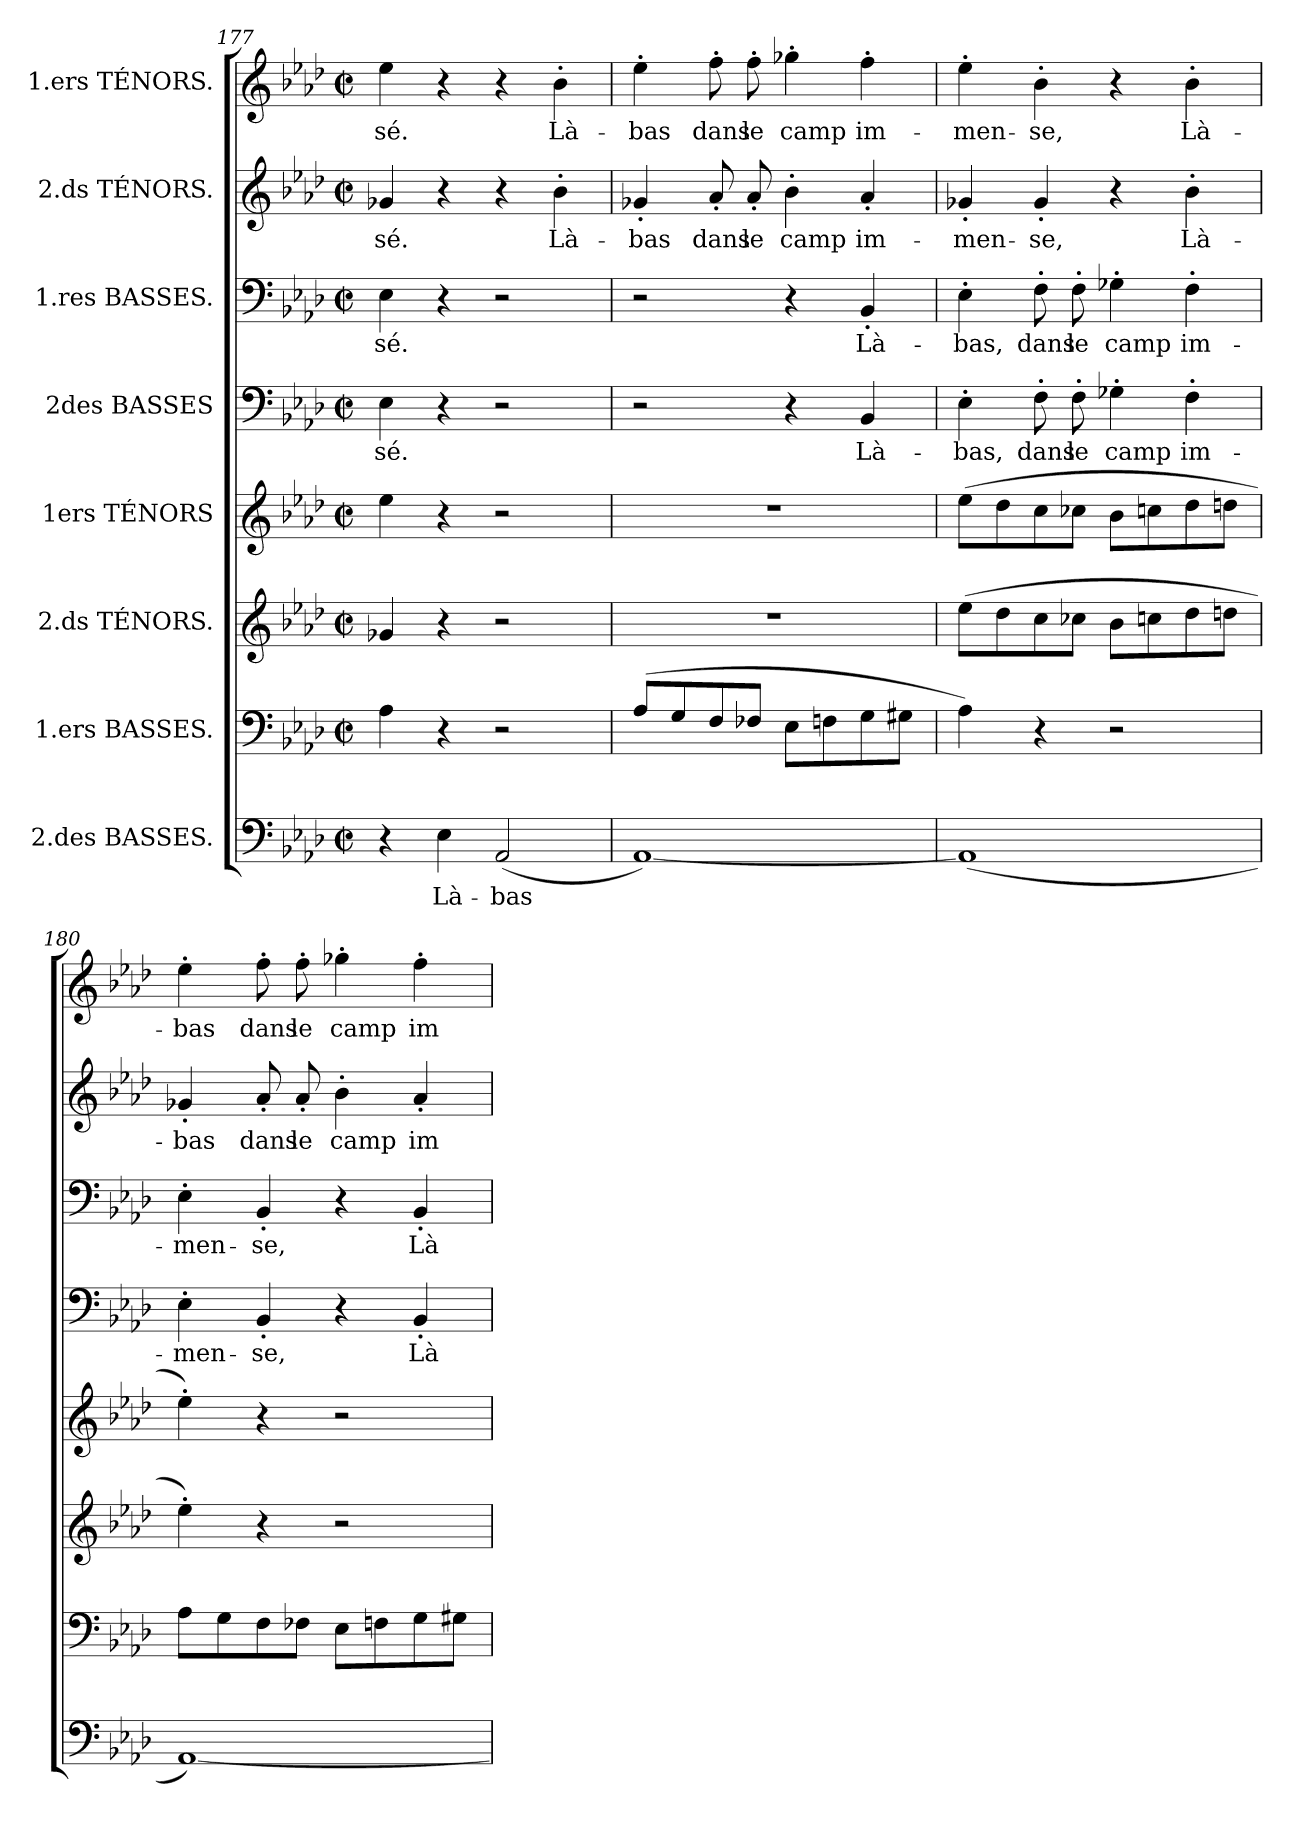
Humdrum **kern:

**kern	**text	**kern	**kern	**kern	**kern	**text	**kern	**text	**kern	**text	**kern	**text
*part8	*part8	*part7	*part6	*part5	*part4	*part4	*part3	*part3	*part2	*part2	*part1	*part1
*staff8	*staff8	*staff7	*staff6	*staff5	*staff4	*staff4	*staff3	*staff3	*staff2	*staff2	*staff1	*staff1
*I"2.des BASSES.	*	*I"1.ers BASSES.	*I"2.ds TÉNORS.	*I"1ers TÉNORS	*I"2des BASSES	*	*I"1.res BASSES.	*	*I"2.ds TÉNORS.	*	*I"1.ers TÉNORS.	*
*clefF4	*	*clefF4	*clefG2	*clefG2	*clefF4	*	*clefF4	*	*clefG2	*	*clefG2	*
*k[b-e-a-d-]	*	*k[b-e-a-d-]	*k[b-e-a-d-]	*k[b-e-a-d-]	*k[b-e-a-d-]	*	*k[b-e-a-d-]	*	*k[b-e-a-d-]	*	*k[b-e-a-d-]	*
*A-:	*	*A-:	*A-:	*A-:	*A-:	*	*A-:	*	*A-:	*	*A-:	*
*M2/2	*	*M2/2	*M2/2	*M2/2	*M2/2	*	*M2/2	*	*M2/2	*	*M2/2	*
*met(c|)	*	*met(c|)	*met(c|)	*met(c|)	*met(c|)	*	*met(c|)	*	*met(c|)	*	*met(c|)	*
=177	=177	=177	=177	=177	=177	=177	=177	=177	=177	=177	=177	=177
!	!	!	!	!	!	!LO:LY:b	!	!	!	!	!	!
!	!	!	!	!	!	!	!	!LO:LY:b	!	!	!	!
!	!	!	!	!	!	!	!	!	!	!LO:LY:b	!	!
!	!	!	!	!	!	!	!	!	!	!	!	!LO:LY:b
4r	.	4A-\	4g-X/	4ee-\	4E-\	-sé.	4E-\	-sé.	4g-X/	-sé.	4ee-\	-sé.
!	!LO:LY:b	!	!	!	!	!	!	!	!	!	!	!
4E-\	Là-	4r	4r	4r	4r	.	4r	.	4r	.	4r	.
!	!LO:LY:b	!	!	!	!	!	!	!	!	!	!	!
(<2AA-/	-bas	2r	2r	2r	2r	.	2r	.	4r	.	4r	.
!	!	!	!	!	!	!	!	!	!	!LO:LY:b	!	!
!	!	!	!	!	!	!	!	!	!	!	!	!LO:LY:b
.	.	.	.	.	.	.	.	.	4b-'>\	Là-	4b-'>\	Là-
=178	=178	=178	=178	=178	=178	=178	=178	=178	=178	=178	=178	=178
!	!	!	!	!	!	!	!	!	!	!LO:LY:b	!	!
!	!	!	!	!	!	!	!	!	!	!	!	!LO:LY:b
[<1AA-)	.	(<8A-/L	1r	1r	2r	.	2r	.	4g-X'</	-bas	4ee-'>\	-bas
.	.	8G/	.	.	.	.	.	.	.	.	.	.
!	!	!	!	!	!	!	!	!	!	!LO:LY:b	!	!
!	!	!	!	!	!	!	!	!	!	!	!	!LO:LY:b
.	.	8F/	.	.	.	.	.	.	8a-'</	dans	8ff'>\	dans
!	!	!	!	!	!	!	!	!	!	!LO:LY:b	!	!
!	!	!	!	!	!	!	!	!	!	!	!	!LO:LY:b
.	.	8F-X/J	.	.	.	.	.	.	8a-'</	le	8ff'>\	le
!	!	!	!	!	!	!	!	!	!	!LO:LY:b	!	!
!	!	!	!	!	!	!	!	!	!	!	!	!LO:LY:b
.	.	8E-\L	.	.	4r	.	4r	.	4b-'>\	camp	4gg-X'>\	camp
.	.	8Fn\	.	.	.	.	.	.	.	.	.	.
!	!	!	!	!	!	!LO:LY:b	!	!	!	!	!	!
!	!	!	!	!	!	!	!	!LO:LY:b	!	!	!	!
!	!	!	!	!	!	!	!	!	!	!LO:LY:b	!	!
!	!	!	!	!	!	!	!	!	!	!	!	!LO:LY:b
.	.	8G\	.	.	4BB-/	Là-	4BB-'</	Là-	4a-'</	im-	4ff'>\	im-
.	.	8G#X\J	.	.	.	.	.	.	.	.	.	.
=179	=179	=179	=179	=179	=179	=179	=179	=179	=179	=179	=179	=179
!	!	!	!	!	!	!LO:LY:b	!	!	!	!	!	!
!	!	!	!	!	!	!	!	!LO:LY:b	!	!	!	!
!	!	!	!	!	!	!	!	!	!	!LO:LY:b	!	!
!	!	!	!	!	!	!	!	!	!	!	!	!LO:LY:b
(<1AA-]	.	4A-\)	(>8ee-\L	(>8ee-\L	4E-'>\	-bas,	4E-'>\	-bas,	4g-X'</	-men-	4ee-'>\	-men-
.	.	.	8dd-\	8dd-\	.	.	.	.	.	.	.	.
!	!	!	!	!	!	!LO:LY:b	!	!	!	!	!	!
!	!	!	!	!	!	!	!	!LO:LY:b	!	!	!	!
!	!	!	!	!	!	!	!	!	!	!LO:LY:b	!	!
!	!	!	!	!	!	!	!	!	!	!	!	!LO:LY:b
.	.	4r	8cc\	8cc\	8F'>\	dans	8F'>\	dans	4g-'</	-se,	4b-'>\	-se,
!	!	!	!	!	!	!LO:LY:b	!	!	!	!	!	!
!	!	!	!	!	!	!	!	!LO:LY:b	!	!	!	!
.	.	.	8cc-X\J	8cc-X\J	8F'>\	le	8F'>\	le	.	.	.	.
!	!	!	!	!	!	!LO:LY:b	!	!	!	!	!	!
!	!	!	!	!	!	!	!	!LO:LY:b	!	!	!	!
.	.	2r	8b-\L	8b-\L	4G-X'>\	camp	4G-X'>\	camp	4r	.	4r	.
.	.	.	8ccn\	8ccn\	.	.	.	.	.	.	.	.
!	!	!	!	!	!	!LO:LY:b	!	!	!	!	!	!
!	!	!	!	!	!	!	!	!LO:LY:b	!	!	!	!
!	!	!	!	!	!	!	!	!	!	!LO:LY:b	!	!
!	!	!	!	!	!	!	!	!	!	!	!	!LO:LY:b
.	.	.	8dd-\	8dd-\	4F'>\	im-	4F'>\	im-	4b-'>\	Là-	4b-'>\	Là-
.	.	.	8ddn\J	8ddn\J	.	.	.	.	.	.	.	.
!!LO:LB:g=z
=180	=180	=180	=180	=180	=180	=180	=180	=180	=180	=180	=180	=180
!	!	!	!	!	!	!LO:LY:b	!	!	!	!	!	!
!	!	!	!	!	!	!	!	!LO:LY:b	!	!	!	!
!	!	!	!	!	!	!	!	!	!	!LO:LY:b	!	!
!	!	!	!	!	!	!	!	!	!	!	!	!LO:LY:b
[<1AA-)	.	8A-\L	4ee-'>\)	4ee-'>\)	4E-'>\	-men-	4E-'>\	-men-	4g-X'</	-bas	4ee-'>\	-bas
.	.	8G\	.	.	.	.	.	.	.	.	.	.
!	!	!	!	!	!	!LO:LY:b	!	!	!	!	!	!
!	!	!	!	!	!	!	!	!LO:LY:b	!	!	!	!
!	!	!	!	!	!	!	!	!	!	!LO:LY:b	!	!
!	!	!	!	!	!	!	!	!	!	!	!	!LO:LY:b
.	.	8F\	4r	4r	4BB-'</	-se,	4BB-'</	-se,	8a-'</	dans	8ff'>\	dans
!	!	!	!	!	!	!	!	!	!	!LO:LY:b	!	!
!	!	!	!	!	!	!	!	!	!	!	!	!LO:LY:b
.	.	8F-X\J	.	.	.	.	.	.	8a-'</	le	8ff'>\	le
!	!	!	!	!	!	!	!	!	!	!LO:LY:b	!	!
!	!	!	!	!	!	!	!	!	!	!	!	!LO:LY:b
.	.	8E-\L	2r	2r	4r	.	4r	.	4b-'>\	camp	4gg-X'>\	camp
.	.	8Fn\	.	.	.	.	.	.	.	.	.	.
!	!	!	!	!	!	!LO:LY:b	!	!	!	!	!	!
!	!	!	!	!	!	!	!	!LO:LY:b	!	!	!	!
!	!	!	!	!	!	!	!	!	!	!LO:LY:b	!	!
!	!	!	!	!	!	!	!	!	!	!	!	!LO:LY:b
.	.	8G\	.	.	4BB-'</	Là-	4BB-'</	Là-	4a-'</	im-	4ff'>\	im-
.	.	8G#X\J	.	.	.	.	.	.	.	.	.	.
=	=	=	=	=	=	=	=	=	=	=	=	=
*-	*-	*-	*-	*-	*-	*-	*-	*-	*-	*-	*-	*-
